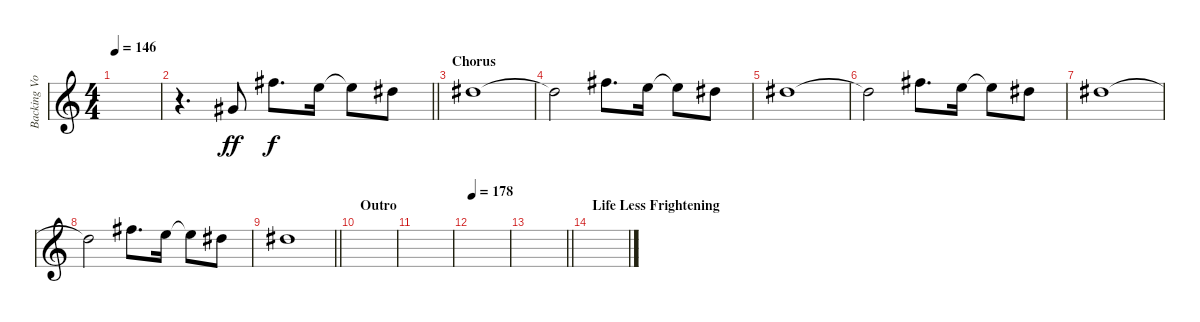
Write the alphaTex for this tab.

\track ("Backing Vocals" "Backing Vo") {instrument distortionguitar}
\staff {score}
\tuning (Eb4 Bb3 Gb3 Db3 Ab2 Eb2) {hide}
\ts (4 4)
\tempo 146
\clef g2
\ks c
|
\barLineRight lightlight
r.4{d} 2.3.8{dy ff} 8.2.8{d dy f} 6.2.16 6.2{t}.8 5.2.8 |
\section ("" "Chorus")
5.2.1 |
5.2{t}.2 8.2.8{d} 6.2.16 6.2{t}.8 5.2.8 |
5.2.1 |
5.2{t}.2 8.2.8{d} 6.2.16 6.2{t}.8 5.2.8 |
5.2.1 |
5.2{t}.2 8.2.8{d} 6.2.16 6.2{t}.8 5.2.8 |
\barLineRight lightlight
5.2.1 |
\section ("" "Outro")
|
|
\tempo 178
|
\barLineRight lightlight
|
\section ("" "Life Less Frightening")
